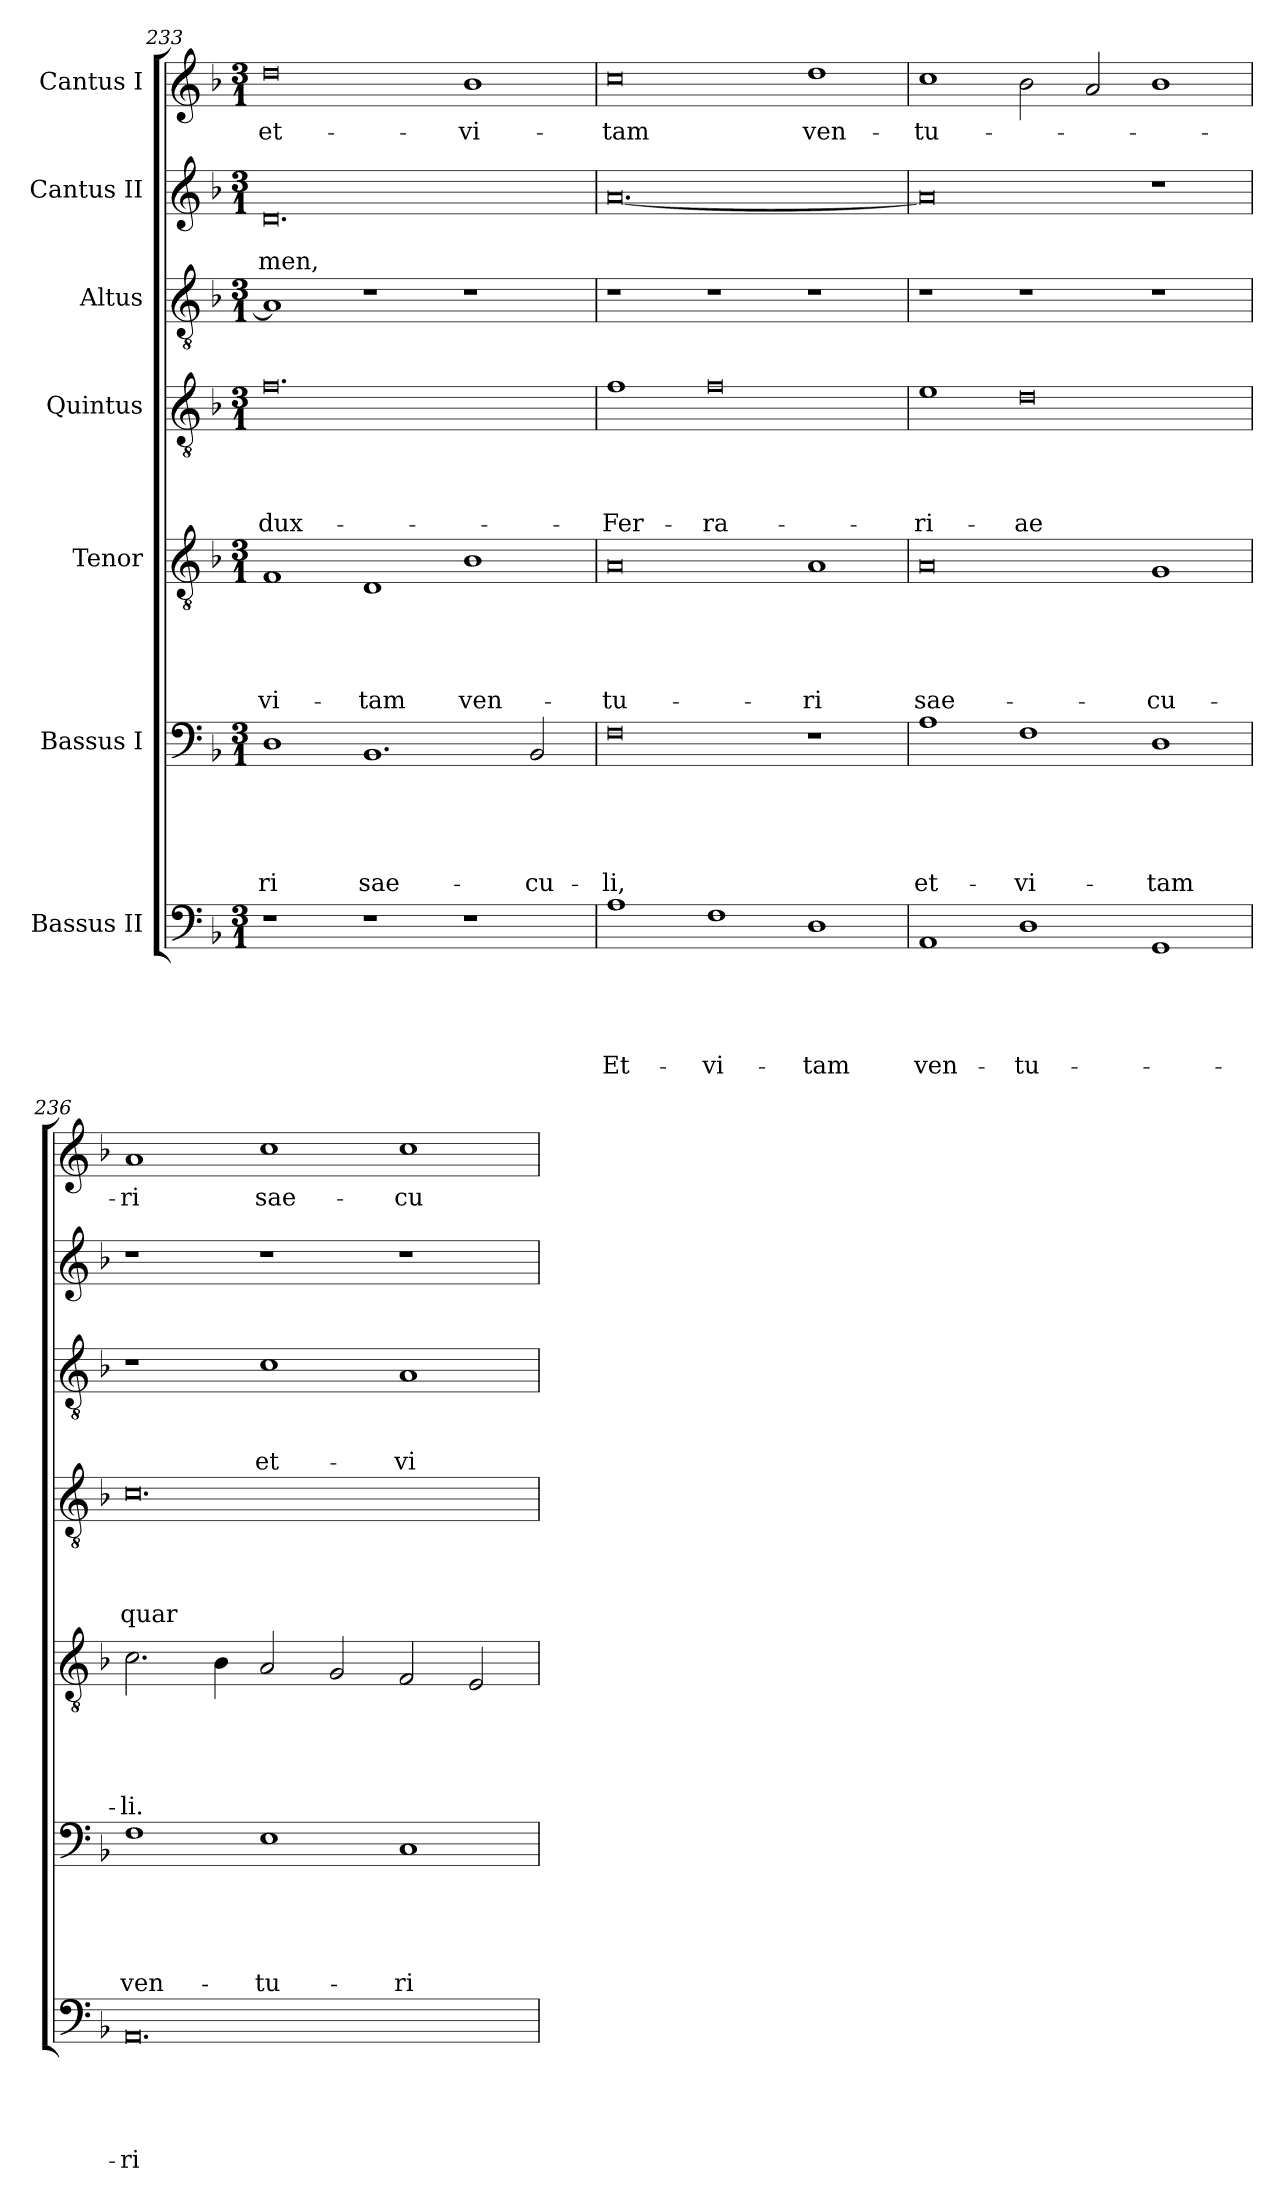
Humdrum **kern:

**kern	**text	**text	**text	**text	**text	**kern	**text	**text	**text	**text	**text	**kern	**text	**text	**text	**text	**text	**kern	**text	**text	**text	**text	**kern	**text	**text	**text	**kern	**text	**text	**kern	**text
*part7	*part7	*part7	*part7	*part7	*part7	*part6	*part6	*part6	*part6	*part6	*part6	*part5	*part5	*part5	*part5	*part5	*part5	*part4	*part4	*part4	*part4	*part4	*part3	*part3	*part3	*part3	*part2	*part2	*part2	*part1	*part1
*staff7	*staff7	*staff7	*staff7	*staff7	*staff7	*staff6	*staff6	*staff6	*staff6	*staff6	*staff6	*staff5	*staff5	*staff5	*staff5	*staff5	*staff5	*staff4	*staff4	*staff4	*staff4	*staff4	*staff3	*staff3	*staff3	*staff3	*staff2	*staff2	*staff2	*staff1	*staff1
*I"Bassus II	*	*	*	*	*	*I"Bassus I	*	*	*	*	*	*I"Tenor	*	*	*	*	*	*I"Quintus	*	*	*	*	*I"Altus	*	*	*	*I"Cantus II	*	*	*I"Cantus I	*
*clefF4	*	*	*	*	*	*clefF4	*	*	*	*	*	*clefGv2	*	*	*	*	*	*clefGv2	*	*	*	*	*clefGv2	*	*	*	*clefG2	*	*	*clefG2	*
*k[b-]	*	*	*	*	*	*k[b-]	*	*	*	*	*	*k[b-]	*	*	*	*	*	*k[b-]	*	*	*	*	*k[b-]	*	*	*	*k[b-]	*	*	*k[b-]	*
*M3/1	*	*	*	*	*	*M3/1	*	*	*	*	*	*M3/1	*	*	*	*	*	*M3/1	*	*	*	*	*M3/1	*	*	*	*M3/1	*	*	*M3/1	*
=233	=233	=233	=233	=233	=233	=233	=233	=233	=233	=233	=233	=233	=233	=233	=233	=233	=233	=233	=233	=233	=233	=233	=233	=233	=233	=233	=233	=233	=233	=233	=233
1r	.	.	.	.	.	1D\	.	.	.	.	-ri	1F/	.	.	.	.	vi-	0.f\	.	.	.	dux-	1A/]	.	.	.	0.d/	.	-men,	0dd\	et-
1r	.	.	.	.	.	1.BB-/	.	.	.	.	sae-	1D/	.	.	.	.	-tam	.	.	.	.	.	1r	.	.	.	.	.	.	.	.
1r	.	.	.	.	.	.	.	.	.	.	.	1B-\	.	.	.	.	ven-	.	.	.	.	.	1r	.	.	.	.	.	.	1b-\	vi-
.	.	.	.	.	.	2BB-/	.	.	.	.	-cu-	.	.	.	.	.	.	.	.	.	.	.	.	.	.	.	.	.	.	.	.
=234	=234	=234	=234	=234	=234	=234	=234	=234	=234	=234	=234	=234	=234	=234	=234	=234	=234	=234	=234	=234	=234	=234	=234	=234	=234	=234	=234	=234	=234	=234	=234
1A\	.	.	.	.	Et-	0F\	.	.	.	.	-li,	0A/	.	.	.	.	-tu-	1f\	.	.	.	Fer-	1r	.	.	.	[0.a/	.	.	0cc\	-tam
1F\	.	.	.	.	vi-	.	.	.	.	.	.	.	.	.	.	.	.	0f\	.	.	.	-ra-	1r	.	.	.	.	.	.	.	.
1D\	.	.	.	.	-tam	1r	.	.	.	.	.	1A/	.	.	.	.	-ri	.	.	.	.	.	1r	.	.	.	.	.	.	1dd\	ven-
=235	=235	=235	=235	=235	=235	=235	=235	=235	=235	=235	=235	=235	=235	=235	=235	=235	=235	=235	=235	=235	=235	=235	=235	=235	=235	=235	=235	=235	=235	=235	=235
1AA/	.	.	.	.	ven-	1A\	.	.	.	.	et-	0A/	.	.	.	.	sae-	1e\	.	.	.	-ri-	1r	.	.	.	0a/]	.	.	1cc\	-tu-
1D\	.	.	.	.	-tu-	1F\	.	.	.	.	vi-	.	.	.	.	.	.	0d\	.	.	.	-ae	1r	.	.	.	.	.	.	2b-\	.
.	.	.	.	.	.	.	.	.	.	.	.	.	.	.	.	.	.	.	.	.	.	.	.	.	.	.	.	.	.	2a/	.
1GG/	.	.	.	.	.	1D\	.	.	.	.	-tam	1G/	.	.	.	.	-cu-	.	.	.	.	.	1r	.	.	.	1r	.	.	1b-\	.
=236	=236	=236	=236	=236	=236	=236	=236	=236	=236	=236	=236	=236	=236	=236	=236	=236	=236	=236	=236	=236	=236	=236	=236	=236	=236	=236	=236	=236	=236	=236	=236
0.AA/	.	.	.	.	-ri	1F\	.	.	.	.	ven-	2.c\	.	.	.	.	-li.	0.c\	.	.	.	quar-	1r	.	.	.	1r	.	.	1a/	-ri
.	.	.	.	.	.	.	.	.	.	.	.	4B-\	.	.	.	.	.	.	.	.	.	.	.	.	.	.	.	.	.	.	.
.	.	.	.	.	.	1E\	.	.	.	.	-tu-	2A/	.	.	.	.	.	.	.	.	.	.	1c\	.	.	et-	1r	.	.	1cc\	sae-
.	.	.	.	.	.	.	.	.	.	.	.	2G/	.	.	.	.	.	.	.	.	.	.	.	.	.	.	.	.	.	.	.
.	.	.	.	.	.	1C/	.	.	.	.	-ri	2F/	.	.	.	.	.	.	.	.	.	.	1A/	.	.	vi-	1r	.	.	1cc\	-cu-
.	.	.	.	.	.	.	.	.	.	.	.	2E/	.	.	.	.	.	.	.	.	.	.	.	.	.	.	.	.	.	.	.
=	=	=	=	=	=	=	=	=	=	=	=	=	=	=	=	=	=	=	=	=	=	=	=	=	=	=	=	=	=	=	=
*-	*-	*-	*-	*-	*-	*-	*-	*-	*-	*-	*-	*-	*-	*-	*-	*-	*-	*-	*-	*-	*-	*-	*-	*-	*-	*-	*-	*-	*-	*-	*-
